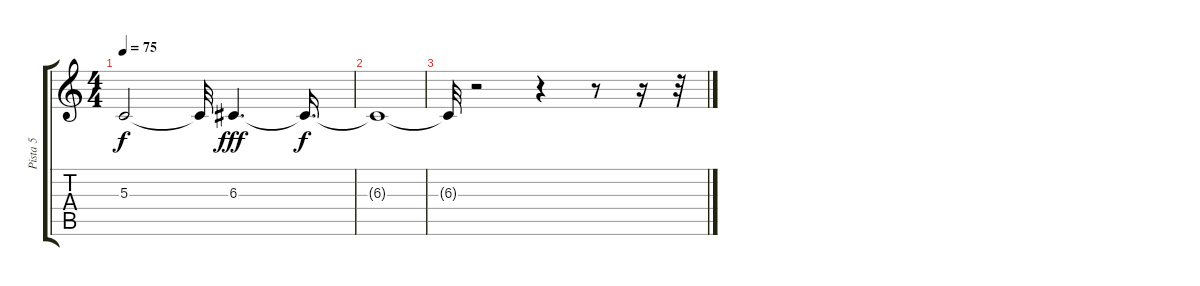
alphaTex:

\track ("Pista 5" "Pista 5") {instrument stringensemble2}
\staff {score tabs}
\tuning (E4 B3 G3 D3 A2 E2) {hide}
\ts (4 4)
\tempo 75
\clef g2
\ks c
5.3{t}.2{dy f} 5.3{t}.32 6.3.4{d dy fff volume 4} 6.3{t}.16{d dy f} |
6.3{t}.1 |
6.3{t}.32 r.2 r.4 r.8 r.16 r.32
